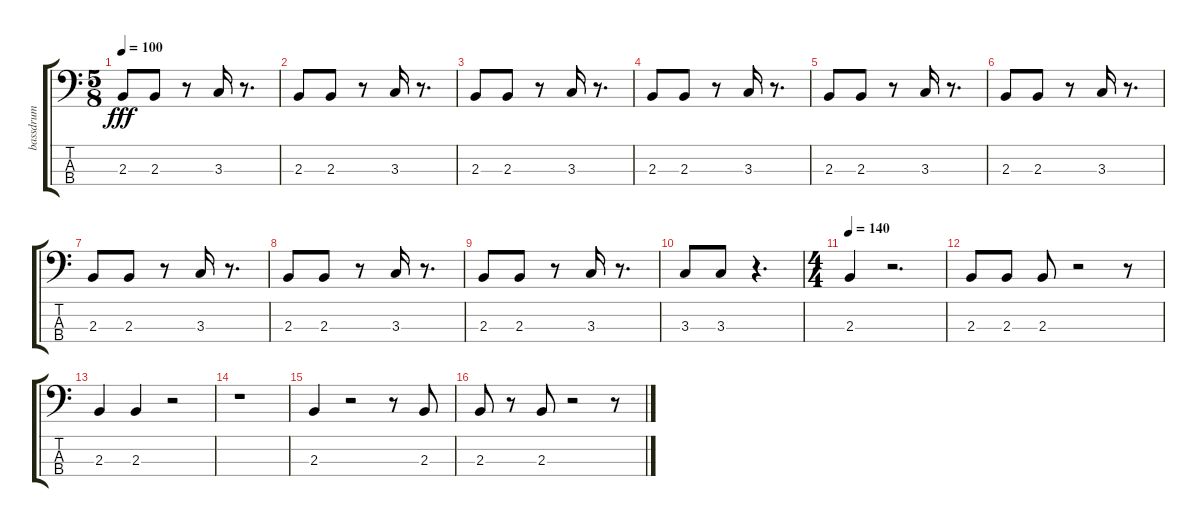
\track ("bassdrum" "bassdrum") {instrument acousticguitarsteel}
\staff {score tabs}
\tuning (G2 D2 A1 E1) {hide}
\ts (5 8)
\tempo 100
\clef f4
\ks c
2.3.8{dy fff} 2.3.8 r.8 3.3.16 r.8{d} |
2.3.8 2.3.8 r.8 3.3.16 r.8{d} |
2.3.8 2.3.8 r.8 3.3.16 r.8{d} |
2.3.8 2.3.8 r.8 3.3.16 r.8{d} |
2.3.8 2.3.8 r.8 3.3.16 r.8{d} |
2.3.8 2.3.8 r.8 3.3.16 r.8{d} |
2.3.8 2.3.8 r.8 3.3.16 r.8{d} |
2.3.8 2.3.8 r.8 3.3.16 r.8{d} |
2.3.8 2.3.8 r.8 3.3.16 r.8{d} |
3.3.8 3.3.8 r.4{d} |
\ts (4 4)
\tempo 140
2.3.4 r.2{d} |
2.3.8 2.3.8 2.3.8 r.2 r.8 |
2.3.4 2.3.4 r.2 |
r.1 |
2.3.4 r.2 r.8 2.3.8 |
2.3.8 r.8 2.3.8 r.2 r.8
